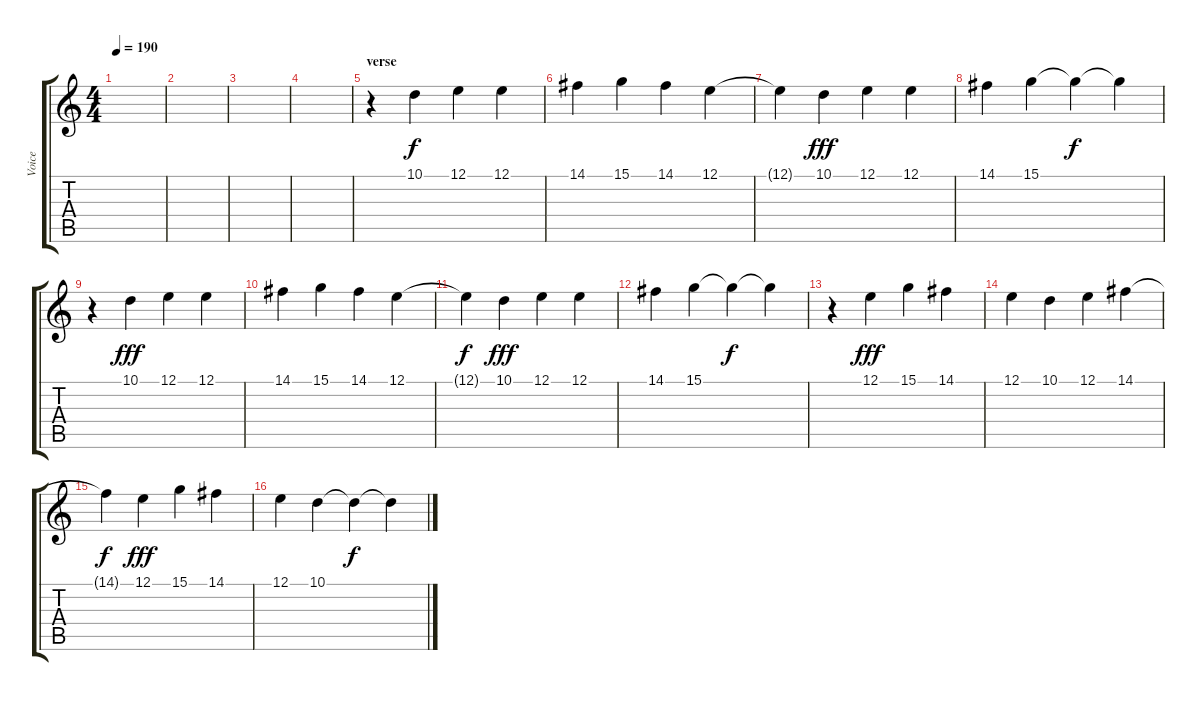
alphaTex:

\track ("Voice" "Voice") {instrument choiraahs}
\staff {score tabs}
\tuning (E4 B3 G3 D3 A2 E2) {hide}
\ts (4 4)
\tempo 190
\clef g2
\ks c
|
|
|
|
\section ("" "verse")
r.4 10.1.4 12.1.4 12.1.4 |
14.1.4 15.1.4 14.1.4 12.1.4 |
12.1{t}.4{dy f} 10.1.4{dy fff} 12.1.4 12.1.4 |
14.1.4 15.1.4 15.1{t}.4{dy f} 15.1{t}.4 |
r.4 10.1.4{dy fff} 12.1.4 12.1.4 |
14.1.4 15.1.4 14.1.4 12.1.4 |
12.1{t}.4{dy f} 10.1.4{dy fff} 12.1.4 12.1.4 |
14.1.4 15.1.4 15.1{t}.4{dy f} 15.1{t}.4 |
r.4 12.1.4{dy fff} 15.1.4 14.1.4 |
12.1.4 10.1.4 12.1.4 14.1.4 |
14.1{t}.4{dy f} 12.1.4{dy fff} 15.1.4 14.1.4 |
12.1.4 10.1.4 10.1{t}.4{dy f} 10.1{t}.4
